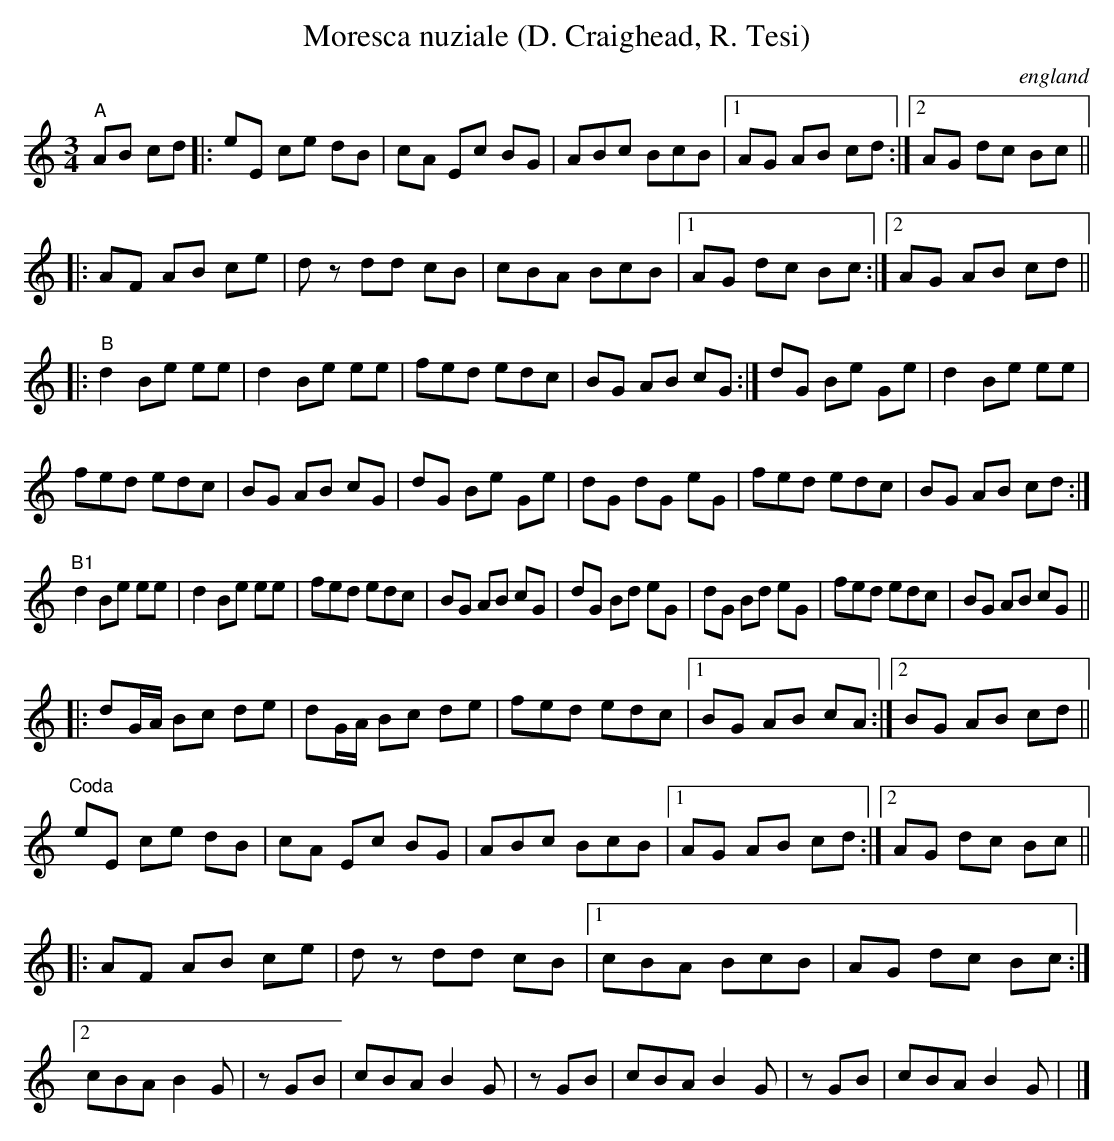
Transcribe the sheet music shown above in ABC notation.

X:1
T:Moresca nuziale (D. Craighead, R. Tesi)
O:england
M:3/4
L:1/8
K:C
"A"AB cd|:eE ce dB|cA Ec BG|\
ABc BcB|1 AG AB cd:|2 AG dc Bc||
|:AF AB ce|dz dd cB|\
cBA BcB|1 AG dc Bc:|2 AG AB cd||
|:"B"d2 Be ee|d2 Be ee|fed edc|BG AB cG:|\
dG Be Ge|d2 Be ee|
fed edc|BG AB cG|\
dG Be Ge|dG dG eG|\
fed edc|BG AB cd:|
"B1"d2 Be ee|d2 Be ee|fed edc|BG AB cG|\
dG Bd eG|dG Bd eG|fed edc|BG AB cG||
|:dG/A/ Bc de|dG/A/ Bc de|\
fed edc|1 BG AB cA:|2BG AB cd||
"Coda"eE ce dB|cA Ec BG|ABc BcB|1 AG AB cd:|2 AG dc Bc||
|: AF AB ce|dz dd cB|1 cBA BcB|AG dc Bc:|2 cBA B2G|\
+Ac+z +Ac++Ac+ GB|cBA B2G|\
+Ac+z +Ac++Ac+ GB|cBA B2G|\
+Ac+z +Ac++Ac+ GB|cBA B2G|+A6c6+|]
